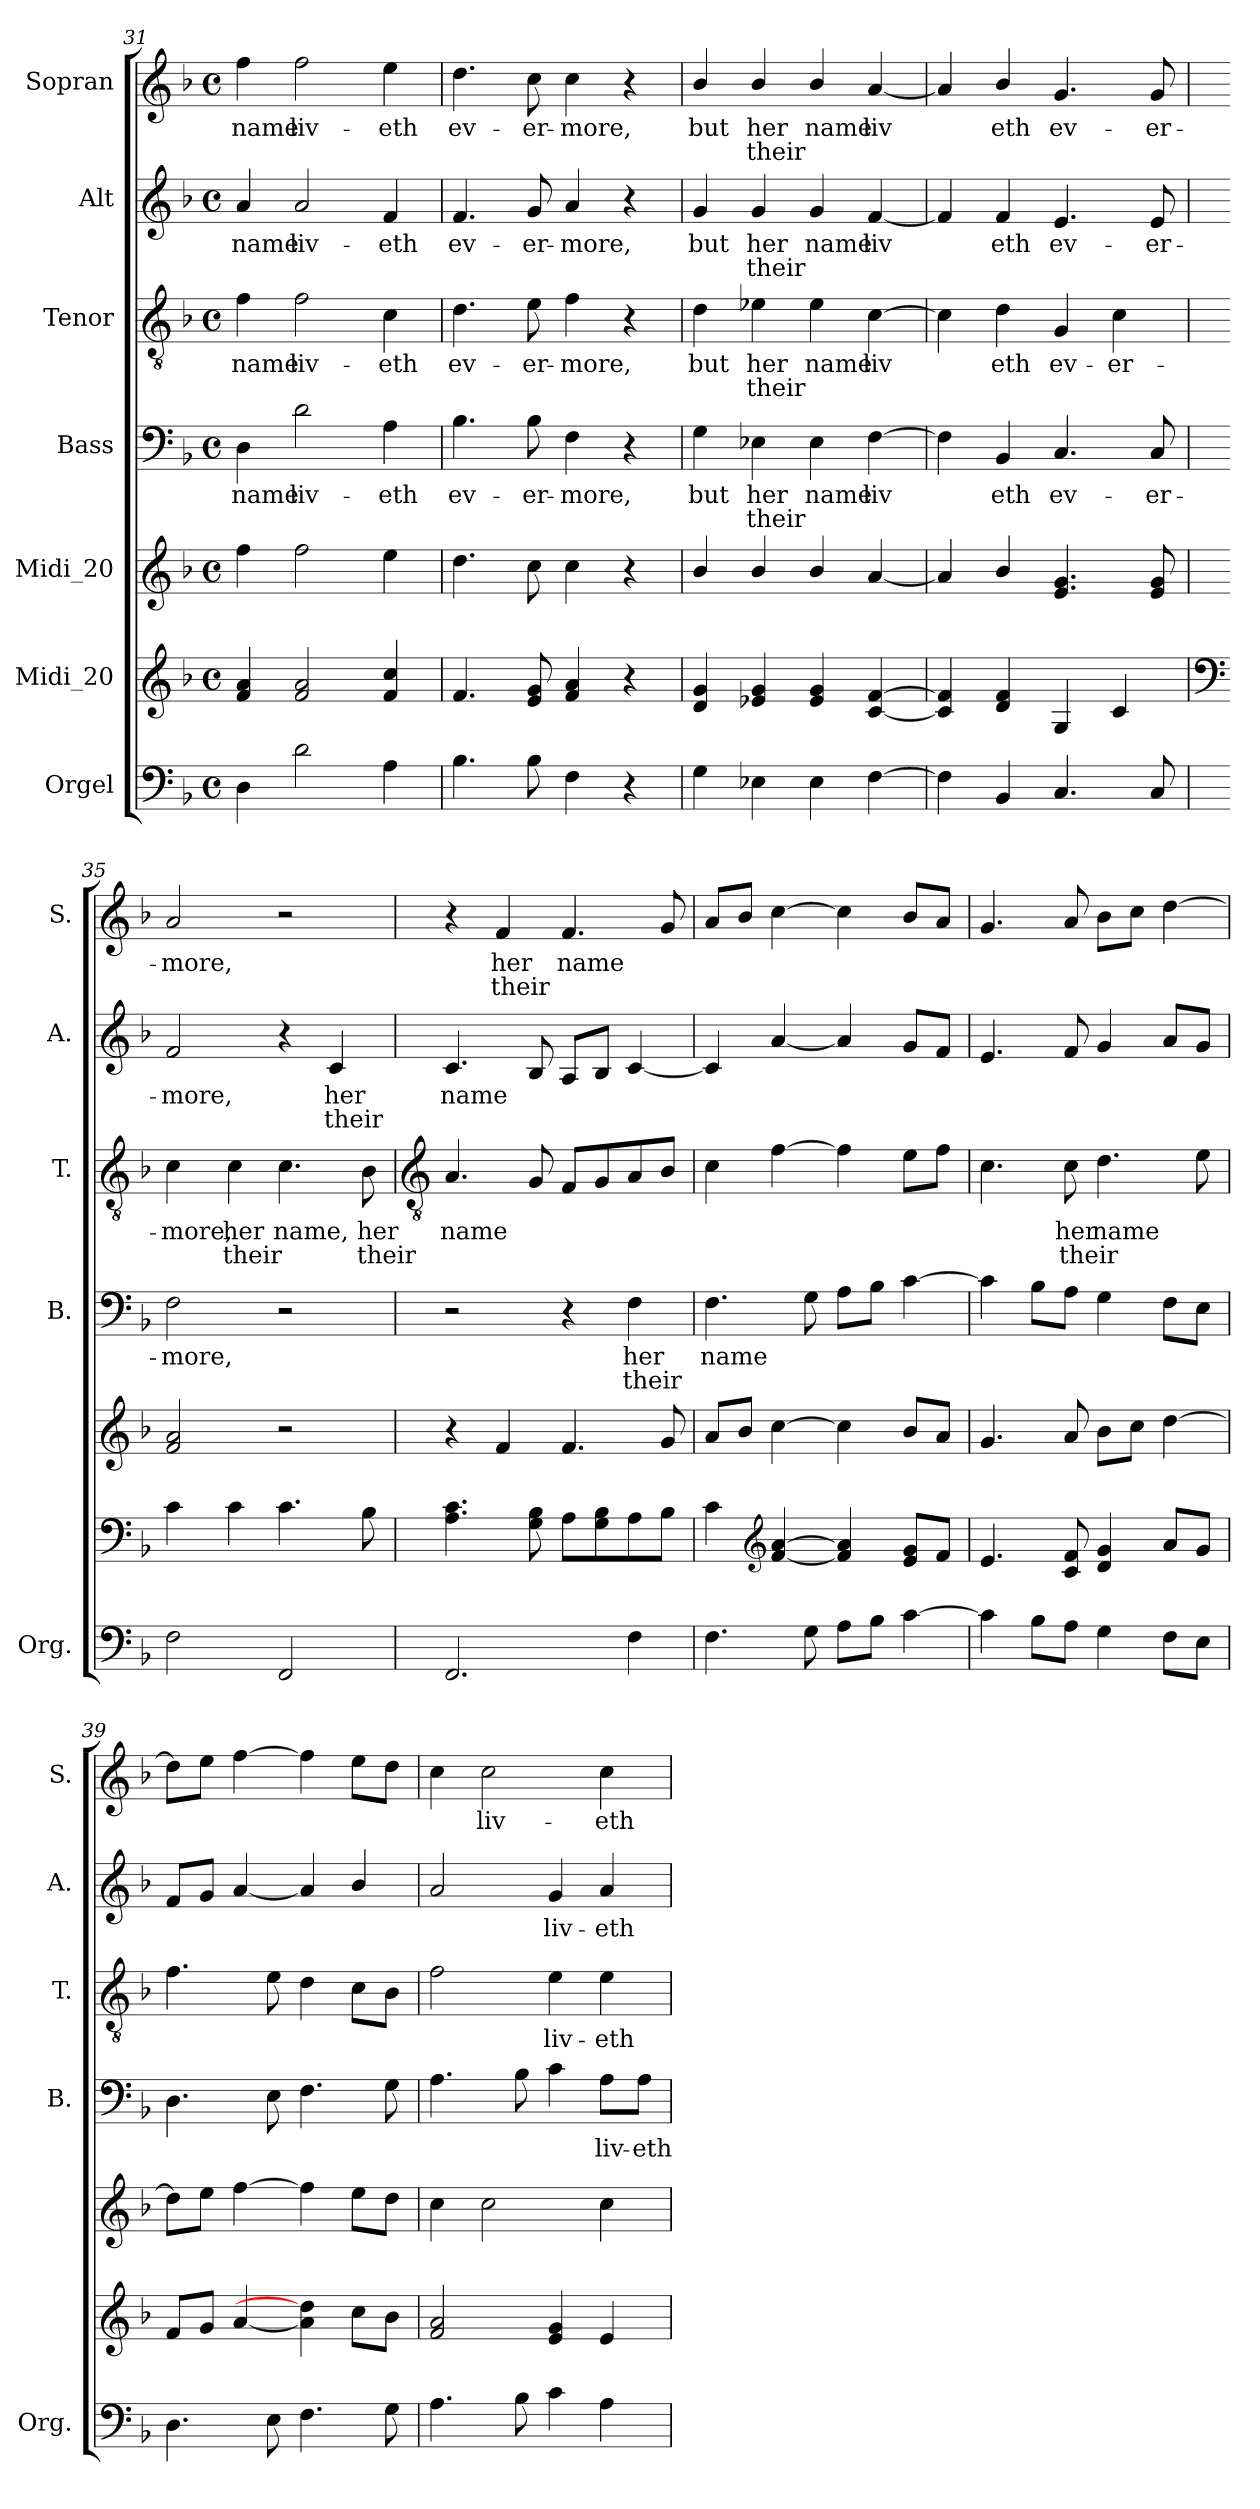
**kern	**kern	**kern	**kern	**text	**text	**kern	**text	**text	**kern	**text	**text	**kern	**text	**text
*part7	*part6	*part5	*part4	*part4	*part4	*part3	*part3	*part3	*part2	*part2	*part2	*part1	*part1	*part1
*staff7	*staff6	*staff5	*staff4	*staff4	*staff4	*staff3	*staff3	*staff3	*staff2	*staff2	*staff2	*staff1	*staff1	*staff1
*I"Orgel	*I"Midi_20	*I"Midi_20	*I"Bass	*	*	*I"Tenor	*	*	*I"Alt	*	*	*I"Sopran	*	*
*I'Org.	*	*	*I'B.	*	*	*I'T.	*	*	*I'A.	*	*	*I'S.	*	*
!!LO:LB:g=z
*clefF4	*clefG2	*clefG2	*clefF4	*	*	*clefGv2	*	*	*clefG2	*	*	*clefG2	*	*
*k[b-]	*k[b-]	*k[b-]	*k[b-]	*	*	*k[b-]	*	*	*k[b-]	*	*	*k[b-]	*	*
*F:	*F:	*F:	*F:	*	*	*F:	*	*	*F:	*	*	*F:	*	*
*M4/4	*M4/4	*M4/4	*M4/4	*	*	*M4/4	*	*	*M4/4	*	*	*M4/4	*	*
*met(c)	*met(c)	*met(c)	*met(c)	*	*	*met(c)	*	*	*met(c)	*	*	*met(c)	*	*
=31	=31	=31	=31	=31	=31	=31	=31	=31	=31	=31	=31	=31	=31	=31
!	!	!	!	!LO:LY:b	!	!	!LO:LY:b	!	!	!LO:LY:b	!	!	!LO:LY:b	!
4D	4f 4a	4ff	4D	name	.	4f	name	.	4a	name	.	4ff	name	.
!	!	!	!	!LO:LY:b	!	!	!LO:LY:b	!	!	!LO:LY:b	!	!	!LO:LY:b	!
2d	2f 2a	2ff	2d	liv-	.	2f	liv-	.	2a	liv-	.	2ff	liv-	.
!	!	!	!	!LO:LY:b	!	!	!LO:LY:b	!	!	!LO:LY:b	!	!	!LO:LY:b	!
4A	4f 4cc	4ee	4A	-eth	.	4c	-eth	.	4f	-eth	.	4ee	-eth	.
=32	=32	=32	=32	=32	=32	=32	=32	=32	=32	=32	=32	=32	=32	=32
!	!	!	!	!LO:LY:b	!	!	!LO:LY:b	!	!	!LO:LY:b	!	!	!LO:LY:b	!
4.B-	4.f	4.dd	4.B-	ev-	.	4.d	ev-	.	4.f	ev-	.	4.dd	ev-	.
!	!	!	!	!LO:LY:b	!	!	!LO:LY:b	!	!	!LO:LY:b	!	!	!LO:LY:b	!
8B-	8e 8g	8cc	8B-	-er-	.	8e	-er-	.	8g	-er-	.	8cc	-er-	.
!	!	!	!	!LO:LY:b	!	!	!LO:LY:b	!	!	!LO:LY:b	!	!	!LO:LY:b	!
4F	4f 4a	4cc	4F	-more,	.	4f	-more,	.	4a	-more,	.	4cc	-more,	.
4r	4r	4r	4r	.	.	4r	.	.	4r	.	.	4r	.	.
=33	=33	=33	=33	=33	=33	=33	=33	=33	=33	=33	=33	=33	=33	=33
!	!	!	!	!LO:LY:b	!	!	!LO:LY:b	!	!	!LO:LY:b	!	!	!LO:LY:b	!
4G	4d 4g	4b-/	4G	but	.	4d	but	.	4g	but	.	4b-/	but	.
!	!	!	!	!LO:LY:b	!LO:LY:b	!	!LO:LY:b	!LO:LY:b	!	!LO:LY:b	!LO:LY:b	!	!LO:LY:b	!LO:LY:b
4E-X	4e-X 4g	4b-/	4E-X	her	their	4e-X	her	their	4g	her	their	4b-/	her	their
!	!	!	!	!LO:LY:b	!	!	!LO:LY:b	!	!	!LO:LY:b	!	!	!LO:LY:b	!
4E-	4e- 4g	4b-/	4E-	name	.	4e-	name	.	4g	name	.	4b-/	name	.
!	!	!	!	!LO:LY:b	!	!	!LO:LY:b	!	!	!LO:LY:b	!	!	!LO:LY:b	!
[4F	[4c [4f	[4a/	[4F	liv	.	[4c	liv	.	[4f	liv	.	[4a/	liv	.
=34	=34	=34	=34	=34	=34	=34	=34	=34	=34	=34	=34	=34	=34	=34
4F]	4c] 4f]	4a/]	4F]	.	.	4c]	.	.	4f]	.	.	4a/]	.	.
!	!	!	!	!LO:LY:b	!	!	!LO:LY:b	!	!	!LO:LY:b	!	!	!LO:LY:b	!
4BB-	4d 4f	4b-/	4BB-	eth	.	4d	eth	.	4f	eth	.	4b-/	eth	.
!	!	!	!	!LO:LY:b	!	!	!LO:LY:b	!	!	!LO:LY:b	!	!	!LO:LY:b	!
4.C	4G	4.e 4.g	4.C	ev-	.	4G	ev-	.	4.e	ev-	.	4.g/	ev-	.
!	!	!	!	!	!	!	!LO:LY:b	!	!	!	!	!	!	!
.	4c	.	.	.	.	4c	-er-	.	.	.	.	.	.	.
!	!	!	!	!LO:LY:b	!	!	!	!	!	!LO:LY:b	!	!	!LO:LY:b	!
8C	.	8e 8g	8C	-er-	.	.	.	.	8e	-er-	.	8g/	-er-	.
=35	=35	=35	=35	=35	=35	=35	=35	=35	=35	=35	=35	=35	=35	=35
*	*clefF4	*	*	*	*	*	*	*	*	*	*	*	*	*
!	!	!	!	!LO:LY:b	!	!	!LO:LY:b	!	!	!LO:LY:b	!	!	!LO:LY:b	!
2F	4c	2f 2a	2F	-more,	.	4c	-more,	.	2f	-more,	.	2a	-more,	.
!	!	!	!	!	!	!	!LO:LY:b	!LO:LY:b	!	!	!	!	!	!
.	4c	.	.	.	.	4c	her	their	.	.	.	.	.	.
!	!	!	!	!	!	!	!LO:LY:b	!	!	!	!	!	!	!
2FF	4.c	2r	2r	.	.	4.c	name,	.	4r	.	.	2r	.	.
!	!	!	!	!	!	!	!	!	!	!LO:LY:b	!LO:LY:b	!	!	!
.	.	.	.	.	.	.	.	.	4c	her	their	.	.	.
!	!	!	!	!	!	!	!LO:LY:b	!LO:LY:b	!	!	!	!	!	!
.	8B-	.	.	.	.	8B-	her	their	.	.	.	.	.	.
!!LO:LB:g=z
=36	=36	=36	=36	=36	=36	=36	=36	=36	=36	=36	=36	=36	=36	=36
*	*	*	*	*	*	*clefGv2	*	*	*	*	*	*	*	*
!	!	!	!	!	!	!	!LO:LY:b	!	!	!LO:LY:b	!	!	!	!
2.FF	4.A 4.c	4r	2r	.	.	4.A	name	.	4.c	name	.	4r	.	.
!	!	!	!	!	!	!	!	!	!	!	!	!	!LO:LY:b	!LO:LY:b
.	.	4f	.	.	.	.	.	.	.	.	.	4f	her	their
.	8G 8B-	.	.	.	.	8G	.	.	8B-	.	.	.	.	.
!	!	!	!	!	!	!	!	!	!	!	!	!	!LO:LY:b	!
.	8AL	4.f	4r	.	.	8FL	.	.	8AL	.	.	4.f	name	.
.	8G 8B-	.	.	.	.	8G	.	.	8B-J	.	.	.	.	.
!	!	!	!	!LO:LY:b	!LO:LY:b	!	!	!	!	!	!	!	!	!
4F	8A	.	4F	her	their	8A	.	.	[4c	.	.	.	.	.
.	8B-J	8g	.	.	.	8B-J	.	.	.	.	.	8g	.	.
=37	=37	=37	=37	=37	=37	=37	=37	=37	=37	=37	=37	=37	=37	=37
!	!	!	!	!LO:LY:b	!	!	!	!	!	!	!	!	!	!
4.F	4c	8aL	4.F	name	.	4c	.	.	4c]	.	.	8aL	.	.
.	.	8b-J	.	.	.	.	.	.	.	.	.	8b-J	.	.
*	*clefG2	*	*	*	*	*	*	*	*	*	*	*	*	*
.	[4f [4a	[4cc	.	.	.	[4f	.	.	[4a	.	.	[4cc	.	.
8G	.	.	8G	.	.	.	.	.	.	.	.	.	.	.
8AL	4f] 4a]	4cc]	8AL	.	.	4f]	.	.	4a]	.	.	4cc]	.	.
8B-J	.	.	8B-J	.	.	.	.	.	.	.	.	.	.	.
[4c	8e 8gL	8b-L	[4c	.	.	8eL	.	.	8gL	.	.	8b-L	.	.
.	8fJ	8aJ	.	.	.	8fJ	.	.	8fJ	.	.	8aJ	.	.
=38	=38	=38	=38	=38	=38	=38	=38	=38	=38	=38	=38	=38	=38	=38
4c]	4.e	4.g	4c]	.	.	4.c	.	.	4.e	.	.	4.g	.	.
8B-L	.	.	8B-L	.	.	.	.	.	.	.	.	.	.	.
!	!	!	!	!	!	!	!LO:LY:b	!LO:LY:b	!	!	!	!	!	!
8AJ	8c 8f	8a	8AJ	.	.	8c	her	their	8f	.	.	8a	.	.
!	!	!	!	!	!	!	!LO:LY:b	!	!	!	!	!	!	!
4G	4d 4g	8b-L	4G	.	.	4.d	name	.	4g	.	.	8b-L	.	.
.	.	8ccJ	.	.	.	.	.	.	.	.	.	8ccJ	.	.
8FL	8aL	[4dd	8FL	.	.	.	.	.	8aL	.	.	[4dd	.	.
8EJ	8gJ	.	8EJ	.	.	8e	.	.	8gJ	.	.	.	.	.
=39	=39	=39	=39	=39	=39	=39	=39	=39	=39	=39	=39	=39	=39	=39
4.D	8fL	8ddL]	4.D	.	.	4.f	.	.	8fL	.	.	8ddL]	.	.
.	8gJ	8eeJ	.	.	.	.	.	.	8gJ	.	.	8eeJ	.	.
.	[4a	[4ff	.	.	.	.	.	.	[4a	.	.	[4ff	.	.
8E	.	.	8E	.	.	8e	.	.	.	.	.	.	.	.
4.F	4a] 4dd]	4ff]	4.F	.	.	4d	.	.	4a]	.	.	4ff]	.	.
.	8ccL	8eeL	.	.	.	8cL	.	.	4b-/	.	.	8eeL	.	.
8G	8b-J	8ddJ	8G	.	.	8B-J	.	.	.	.	.	8ddJ	.	.
=40	=40	=40	=40	=40	=40	=40	=40	=40	=40	=40	=40	=40	=40	=40
4.A	2f 2a	4cc	4.A	.	.	2f	.	.	2a	.	.	4cc	.	.
!	!	!	!	!	!	!	!	!	!	!	!	!	!LO:LY:b	!
.	.	2cc	.	.	.	.	.	.	.	.	.	2cc	liv-	.
8B-	.	.	8B-	.	.	.	.	.	.	.	.	.	.	.
!	!	!	!	!	!	!	!LO:LY:b	!	!	!LO:LY:b	!	!	!	!
4c	4e 4g	.	4c	.	.	4e	liv-	.	4g	liv-	.	.	.	.
!	!	!	!	!LO:LY:b	!	!	!LO:LY:b	!	!	!LO:LY:b	!	!	!LO:LY:b	!
4A	4e	4cc	8AL	liv-	.	4e	-eth	.	4a	-eth	.	4cc	-eth	.
!	!	!	!	!LO:LY:b	!	!	!	!	!	!	!	!	!	!
.	.	.	8AJ	-eth	.	.	.	.	.	.	.	.	.	.
=	=	=	=	=	=	=	=	=	=	=	=	=	=	=
*-	*-	*-	*-	*-	*-	*-	*-	*-	*-	*-	*-	*-	*-	*-
